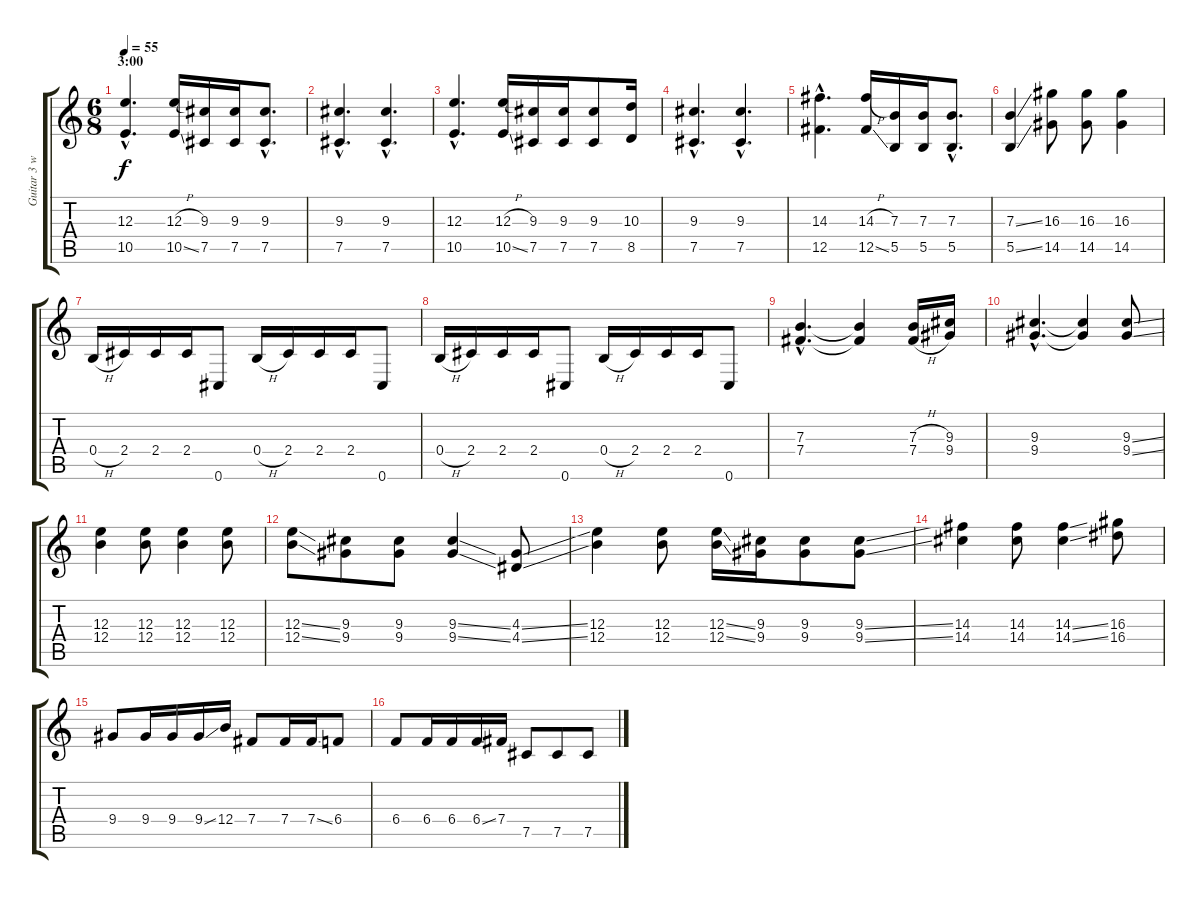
\track ("Guitar 3 w/ Distorsion and delay" "Guitar 3 w") {instrument distortionguitar}
\staff {score tabs}
\tuning (Db4 Ab3 E3 B2 Gb2 Db2) {hide}
\ts (6 8)
\section ("" "3:00")
\tempo 55
\clef g2
\ks c
(12.3{hac} 10.5{hac}).4{d dy f} (12.3{h} 10.5{ss}).16 (9.3 7.5).16 (9.3 7.5).16 (9.3{hac} 7.5{hac}).8{d} |
(9.3{hac} 7.5{hac}).4{d} (9.3{hac} 7.5{hac}).4{d} |
(12.3{hac} 10.5{hac}).4{d} (12.3{h} 10.5{ss}).16 (9.3 7.5).16 (9.3 7.5).16 (9.3 7.5).8 (10.3 8.5).16 |
(9.3{hac} 7.5{hac}).4{d} (9.3{hac} 7.5{hac}).4{d} |
(14.3{hac} 12.5{hac}).4{d} (14.3{h} 12.5{ss}).16 (7.3 5.5).16 (7.3 5.5).16 (7.3{hac} 5.5{hac}).8{d} |
(7.3{ss} 5.5{ss}).4 (16.3 14.5).8 (16.3 14.5).8 (16.3 14.5).4 |
0.4{h}.16 2.4.16 2.4.16 2.4.16 0.6.8 0.4{h}.16 2.4.16 2.4.16 2.4.16 0.6.8 |
0.4{h}.16 2.4.16 2.4.16 2.4.16 0.6.8 0.4{h}.16 2.4.16 2.4.16 2.4.16 0.6.8 |
(7.3{hac} 7.4{hac}).4{d} (7.3{t} 7.4{t}).4 (7.3{h} 7.4{h}).16 (9.3 9.4).16 |
(9.3{hac} 9.4{hac}).4{d} (9.3{t} 9.4{t}).4 (9.3{ss} 9.4{ss}).8 |
(12.3 12.4).4 (12.3 12.4).8 (12.3 12.4).4 (12.3 12.4).8 |
(12.3{ss} 12.4{ss}).8 (9.3 9.4).8 (9.3 9.4).8 (9.3{ss} 9.4{ss}).4 (4.3{ss} 4.4{ss}).8 |
(12.3 12.4).4 (12.3 12.4).8 (12.3{ss} 12.4{ss}).16 (9.3 9.4).16 (9.3 9.4).8 (9.3{ss} 9.4{ss}).8 |
(14.3 14.4).4 (14.3 14.4).8 (14.3{ss} 14.4{ss}).4 (16.3 16.4).8 |
9.4.8 9.4.16 9.4.16 9.4{ss}.16 12.4.16 7.4.8 7.4.16 7.4{ss}.16 6.4.8 |
6.4.8 6.4.16 6.4.16 6.4{ss}.16 7.4.16 7.5.8 7.5.8 7.5.8
